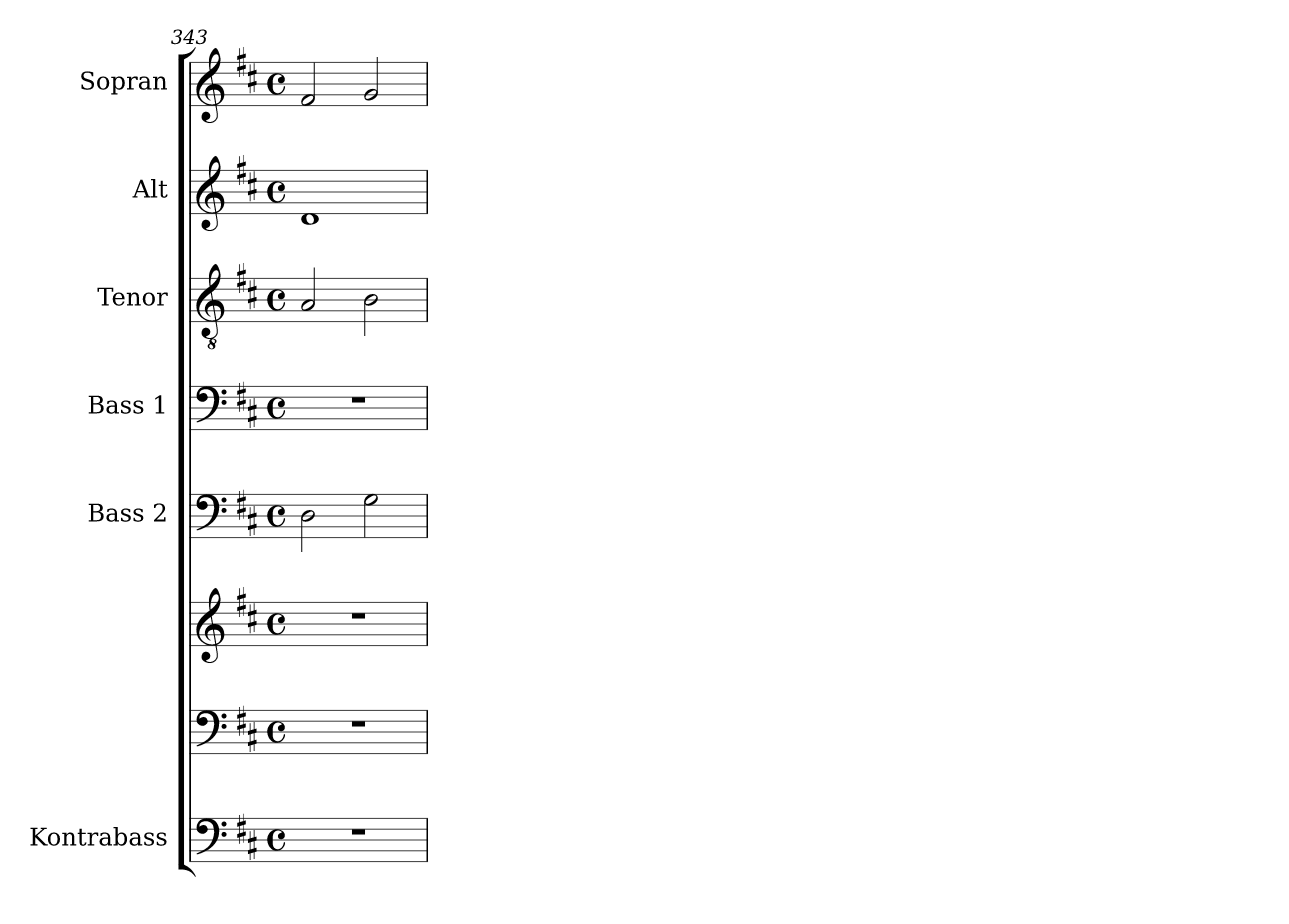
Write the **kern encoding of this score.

**kern	**kern	**kern	**kern	**kern	**kern	**kern	**kern
*part7	*part6	*part6	*part5	*part4	*part3	*part2	*part1
*staff8	*staff7	*staff6	*staff5	*staff4	*staff3	*staff2	*staff1
*I"Kontrabass	*	*	*I"Bass 2	*I"Bass 1	*I"Tenor	*I"Alt	*I"Sopran
*I'Kb.	*	*	*I'B. 2	*I'B. 1	*I'T.	*I'A.	*I'S.
*clefF4	*clefF4	*clefG2	*clefF4	*clefF4	*clefGv2	*clefG2	*clefG2
*ITrd7c12	*	*	*	*	*	*	*
*k[f#c#]	*k[f#c#]	*k[f#c#]	*k[f#c#]	*k[f#c#]	*k[f#c#]	*k[f#c#]	*k[f#c#]
*D:	*D:	*D:	*D:	*D:	*D:	*D:	*D:
*M4/4	*M4/4	*M4/4	*M4/4	*M4/4	*M4/4	*M4/4	*M4/4
*met(c)	*met(c)	*met(c)	*met(c)	*met(c)	*met(c)	*met(c)	*met(c)
=343	=343	=343	=343	=343	=343	=343	=343
1r	1r	1r	2D\	1r	2A/	1d	2f#/
.	.	.	2G\	.	2B\	.	2g/
=	=	=	=	=	=	=	=
*-	*-	*-	*-	*-	*-	*-	*-
